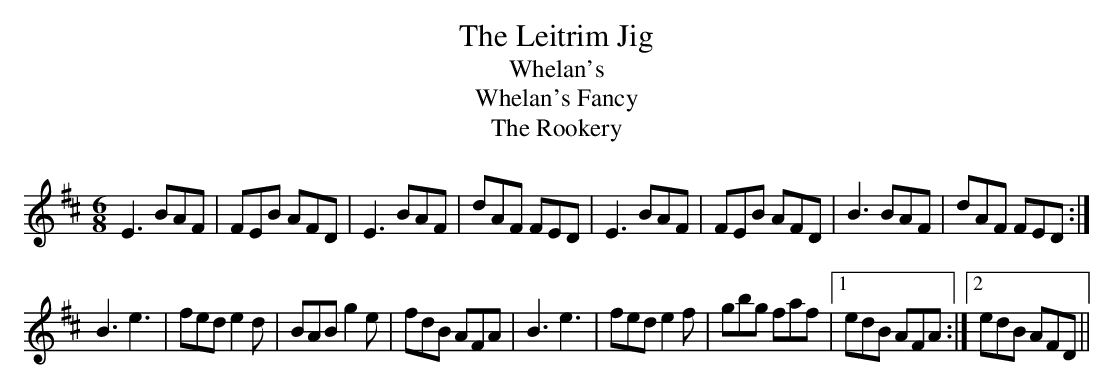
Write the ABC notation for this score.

X:1
T:Leitrim Jig, The
T:Whelan's
T:Whelan's Fancy
T:Rookery, The
M:6/8
K:Edor
E3 BAF|FEB AFD|E3 BAF|dAF FED|E3 BAF|FEB AFD|B3 BAF|dAF FED:|
B3 e3|fed e2d|BAB g2e|fdB AFA|B3 e3|fed e2f|gbg faf|1 edB AFA:|2 edB AFD||
